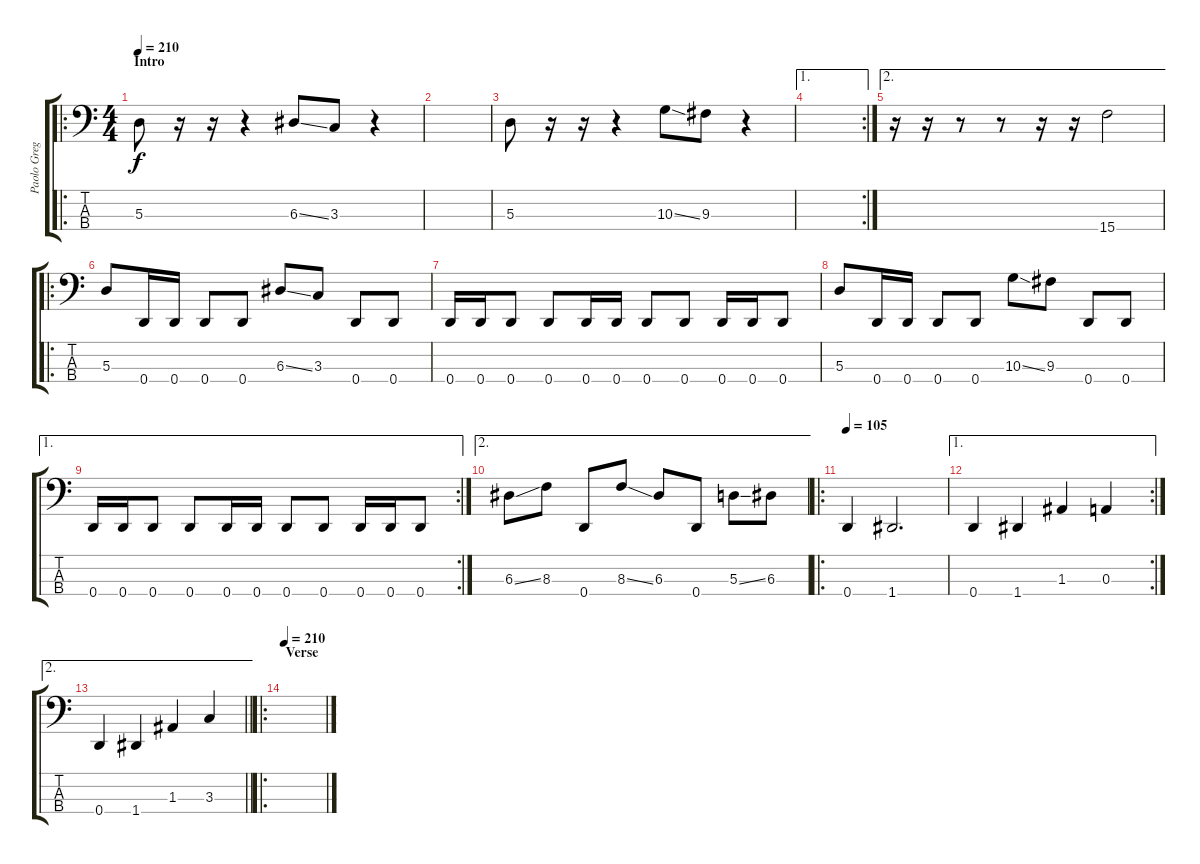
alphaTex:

\track ("Paolo Gregoletto" "Paolo Greg") {instrument electricbassfinger}
\staff {score tabs}
\tuning (G2 D2 A1 D1) {hide}
\ro
\ts (4 4)
\section ("" "Intro")
\tempo 210
\clef f4
\ks c
5.3.8{dy f instrument electricbassfinger} r.16 r.16 r.4 6.3{ss}.8 3.3.8 r.4 |
|
5.3.8 r.16 r.16 r.4 10.3{ss}.8 9.3.8 r.4 |
\ae 1
\rc 2
|
\ae 2
r.16 r.16 r.8 r.8 r.16 r.16 15.4.2 |
\ro
5.3.8 0.4.16 0.4.16 0.4.8 0.4.8 6.3{ss}.8 3.3.8 0.4.8 0.4.8 |
0.4.16 0.4.16 0.4.8 0.4.8 0.4.16 0.4.16 0.4.8 0.4.8 0.4.16 0.4.16 0.4.8 |
5.3.8 0.4.16 0.4.16 0.4.8 0.4.8 10.3{ss}.8 9.3.8 0.4.8 0.4.8 |
\ae 1
\rc 2
0.4.16 0.4.16 0.4.8 0.4.8 0.4.16 0.4.16 0.4.8 0.4.8 0.4.16 0.4.16 0.4.8 |
\ae 2
6.3{ss}.8 8.3.8 0.4.8 8.3{ss}.8 6.3.8 0.4.8 5.3{ss}.8 6.3.8 |
\ro
\tempo 105
0.4.4 1.4.2{d} |
\ae 1
\rc 2
0.4.4 1.4.4 1.3.4 0.3.4 |
\ae 2
\barLineRight lightlight
0.4.4 1.4.4 1.3.4 3.3.4 |
\ro
\section ("" "Verse")
\tempo 210
